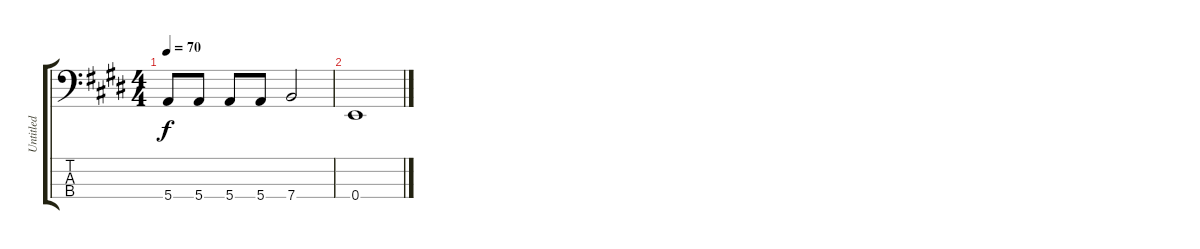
\track ("Untitled" "Untitled") {instrument electricbassfinger}
\staff {score tabs}
\tuning (G2 D2 A1 E1) {hide}
\ts (4 4)
\tempo 70
\clef f4
\ks c#minor
5.4.8{dy f} 5.4.8 5.4.8 5.4.8 7.4.2 |
0.4.1
